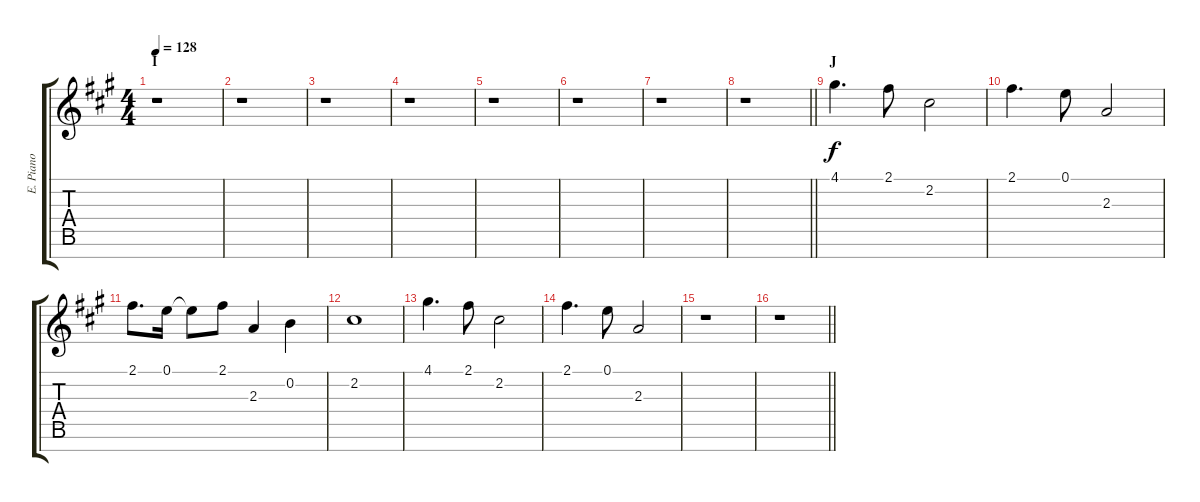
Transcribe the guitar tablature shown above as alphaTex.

\track ("E. Piano" "E. Piano") {instrument vibraphone}
\staff {score tabs}
\tuning (E5 B4 G4 D4 A3 E3 B2) {hide}
\ts (4 4)
\section ("" "I")
\tempo 128
\clef g2
\ks a
r.1{dy f} |
r.1 |
r.1 |
r.1 |
r.1 |
r.1 |
r.1 |
\barLineRight lightlight
r.1 |
\section ("" "J")
4.1.4{d} 2.1.8 2.2.2 |
2.1.4{d} 0.1.8 2.3.2 |
2.1.8{d} 0.1.16 0.1{t}.8 2.1.8 2.3.4 0.2.4 |
2.2.1 |
4.1.4{d} 2.1.8 2.2.2 |
2.1.4{d} 0.1.8 2.3.2 |
r.1 |
\barLineRight lightlight
r.1
